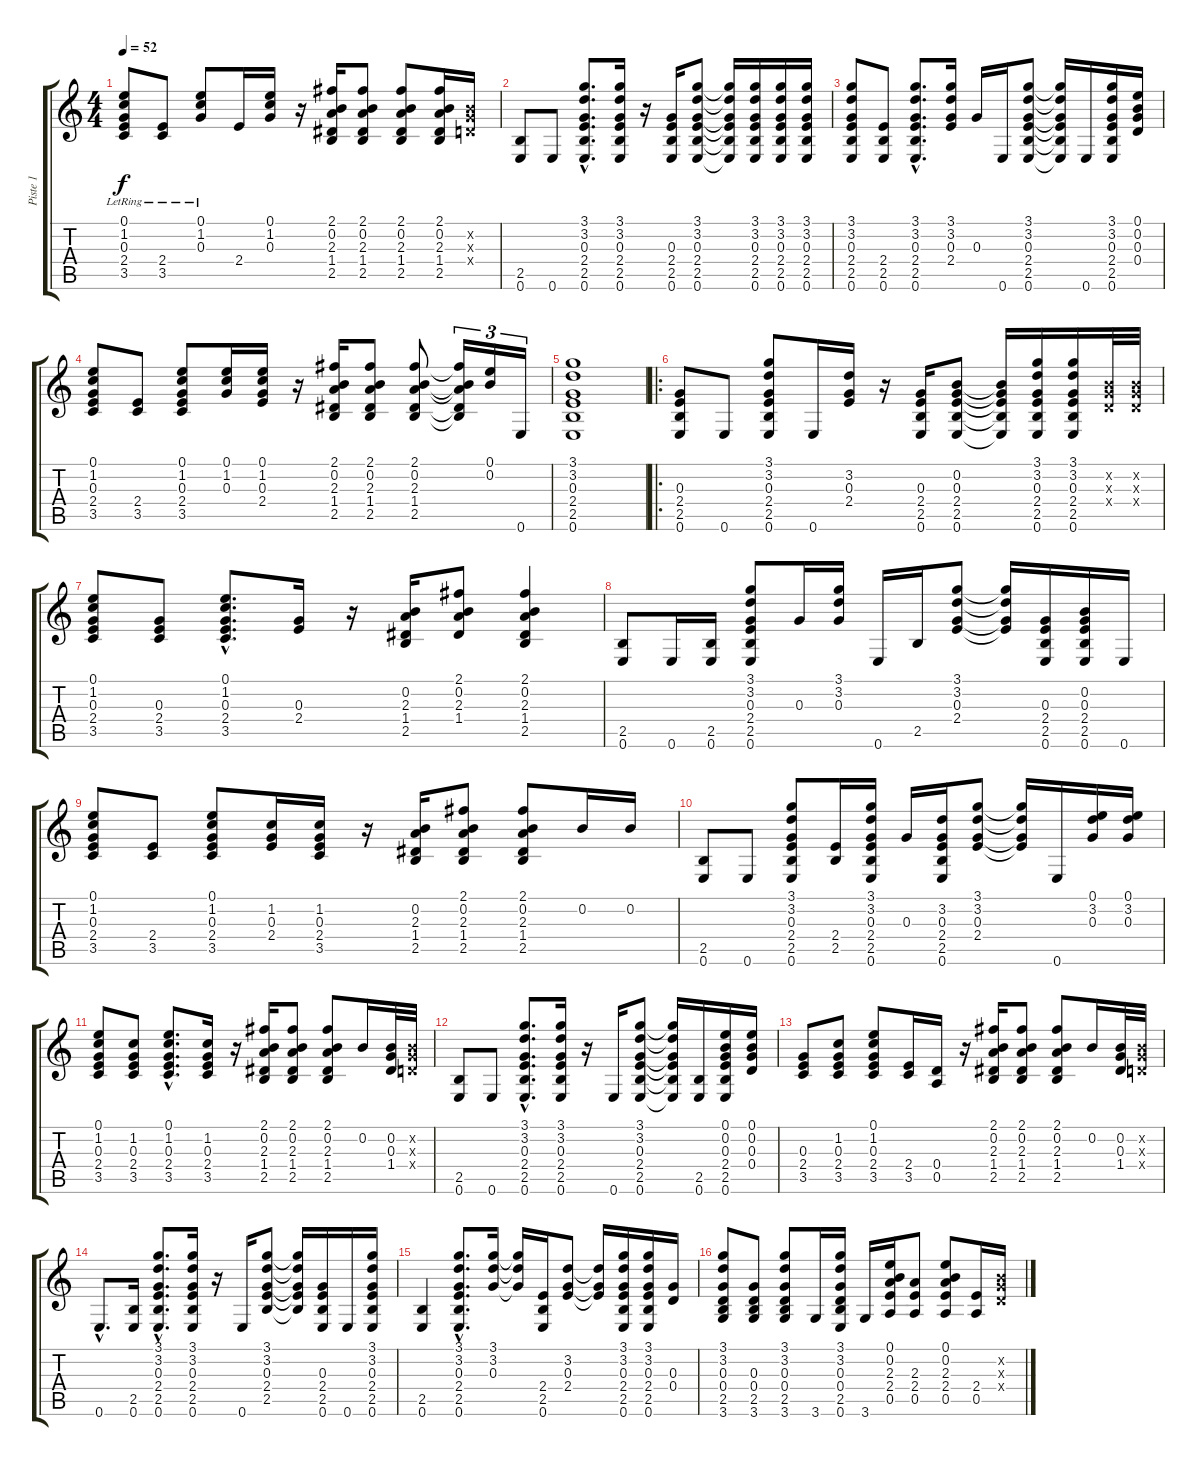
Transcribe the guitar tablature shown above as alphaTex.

\track ("Piste 1" "Piste 1") {instrument acousticguitarsteel}
\staff {score tabs}
\tuning (E4 B3 G3 D3 A2 E2) {hide}
\ts (4 4)
\tempo 52
\clef g2
\ks c
(0.1{lr} 1.2{lr} 0.3{lr} 2.4{lr} 3.5{lr}).8{dy f instrument acousticguitarsteel} (2.4{lr} 3.5{lr}).8 (0.1{lr} 1.2{lr} 0.3{lr}).8 2.4.16 (0.1 1.2 0.3).16 r.16 (2.1 0.2 2.3 1.4 2.5).16 (2.1 0.2 2.3 1.4 2.5).8 (2.1 0.2 2.3 1.4 2.5).8 (2.1 0.2 2.3 1.4 2.5).16 (0.2{x} 0.3{x} 0.4{x}).16 |
(2.5 0.6).8 0.6.8 (3.1{hac} 3.2{hac} 0.3{hac} 2.4{hac} 2.5{hac} 0.6{hac}).8{d} (3.1 3.2 0.3 2.4 2.5 0.6).16 r.16 (0.3 2.4 2.5 0.6).16 (3.1 3.2 0.3 2.4 2.5 0.6).8 (3.1{t} 3.2{t} 0.3{t} 2.4{t} 2.5{t} 0.6{t}).16 (3.1 3.2 0.3 2.4 2.5 0.6).16 (3.1 3.2 0.3 2.4 2.5 0.6).16 (3.1 3.2 0.3 2.4 2.5 0.6).16 |
(3.1 3.2 0.3 2.4 2.5 0.6).8 (2.4 2.5 0.6).8 (3.1{hac} 3.2{hac} 0.3{hac} 2.4{hac} 2.5{hac} 0.6{hac}).8{d} (3.1 3.2 0.3 2.4).16 0.3.16 0.6.16 (3.1 3.2 0.3 2.4 2.5 0.6).8 (3.1{t} 3.2{t} 0.3{t} 2.4{t} 2.5{t} 0.6{t}).16 0.6.16 (3.1 3.2 0.3 2.4 2.5 0.6).16 (0.1 0.2 0.3 0.4).16 |
(0.1 1.2 0.3 2.4 3.5).8 (2.4 3.5).8 (0.1 1.2 0.3 2.4 3.5).8 (0.1 1.2 0.3).16 (0.1 1.2 0.3 2.4).16 r.16 (2.1 0.2 2.3 1.4 2.5).16 (2.1 0.2 2.3 1.4 2.5).8 (2.1 0.2 2.3 1.4 2.5).8 (2.1{t} 0.2{t} 2.3{t} 1.4{t} 2.5{t}).16{tu (3 2)} (0.1 0.2).16{tu (3 2)} 0.6.16{tu (3 2)} |
(3.1 3.2 0.3 2.4 2.5 0.6).1 |
\ro
(0.3 2.4 2.5 0.6).8 0.6.8 (3.1 3.2 0.3 2.4 2.5 0.6).8 0.6.16 (3.2 0.3 2.4).16 r.16 (0.3 2.4 2.5 0.6).16 (0.2 0.3 2.4 2.5 0.6).8 (0.2{t} 0.3{t} 2.4{t} 2.5{t} 0.6{t}).16 (3.1 3.2 0.3 2.4 2.5 0.6).16 (3.1 3.2 0.3 2.4 2.5 0.6).16 (0.2{x} 0.3{x} 0.4{x}).32 (0.2{x} 0.3{x} 0.4{x}).32 |
(0.1 1.2 0.3 2.4 3.5).8 (0.3 2.4 3.5).8 (0.1{hac} 1.2{hac} 0.3{hac} 2.4{hac} 3.5{hac}).8{d} (0.3 2.4).16 r.16 (0.2 2.3 1.4 2.5).16 (2.1 0.2 2.3 1.4).8 (2.1 0.2 2.3 1.4 2.5).4 |
(2.5 0.6).8 0.6.16 (2.5 0.6).16 (3.1 3.2 0.3 2.4 2.5 0.6).8 0.3.16 (3.1 3.2 0.3).16 0.6.16 2.5.16 (3.1 3.2 0.3 2.4).8 (3.1{t} 3.2{t} 0.3{t} 2.4{t}).16 (0.3 2.4 2.5 0.6).16 (0.2 0.3 2.4 2.5 0.6).16 0.6.16 |
(0.1 1.2 0.3 2.4 3.5).8 (2.4 3.5).8 (0.1 1.2 0.3 2.4 3.5).8 (1.2 0.3 2.4).16 (1.2 0.3 2.4 3.5).16 r.16 (0.2 2.3 1.4 2.5).16 (2.1 0.2 2.3 1.4 2.5).8 (2.1 0.2 2.3 1.4 2.5).8 0.2.16 0.2.16 |
(2.5 0.6).8 0.6.8 (3.1 3.2 0.3 2.4 2.5 0.6).8 (2.4 2.5).16 (3.1 3.2 0.3 2.4 2.5 0.6).16 0.3.16 (3.2 0.3 2.4 2.5 0.6).16 (3.1 3.2 0.3 2.4).8 (3.1{t} 3.2{t} 0.3{t} 2.4{t}).16 0.6.16 (0.1 3.2 0.3).16 (0.1 3.2 0.3).16 |
(0.1 1.2 0.3 2.4 3.5).8 (1.2 0.3 2.4 3.5).8 (0.1{hac} 1.2{hac} 0.3{hac} 2.4{hac} 3.5{hac}).8{d} (1.2 0.3 2.4 3.5).16 r.16 (2.1 0.2 2.3 1.4 2.5).16 (2.1 0.2 2.3 1.4 2.5).8 (2.1 0.2 2.3 1.4 2.5).8 0.2.16 (0.2 0.3 1.4).32 (0.2{x} 0.3{x} 0.4{x}).32 |
(2.5 0.6).8 0.6.8 (3.1{hac} 3.2{hac} 0.3{hac} 2.4{hac} 2.5{hac} 0.6{hac}).8{d} (3.1 3.2 0.3 2.4 2.5 0.6).16 r.16 0.6.16 (3.1 3.2 0.3 2.4 2.5 0.6).8 (3.1{t} 3.2{t} 0.3{t} 2.4{t} 2.5{t} 0.6{t}).16 (2.5 0.6).16 (0.1 0.2 0.3 2.4 2.5 0.6).16 (0.1 0.2 0.3 0.4).16 |
(0.3 2.4 3.5).8 (1.2 0.3 2.4 3.5).8 (0.1 1.2 0.3 2.4 3.5).8 (2.4 3.5).16 (0.4 0.5).16 r.16 (2.1 0.2 2.3 1.4 2.5).16 (2.1 0.2 2.3 1.4 2.5).8 (2.1 0.2 2.3 1.4 2.5).8 0.2.16 (0.2 0.3 1.4).32 (0.2{x} 0.3{x} 0.4{x}).32 |
0.6{hac}.8{d} (2.5 0.6).16 (3.1{hac} 3.2{hac} 0.3{hac} 2.4{hac} 2.5{hac} 0.6{hac}).8{d} (3.1 3.2 0.3 2.4 2.5 0.6).16 r.16 0.6.16 (3.1 3.2 0.3 2.4 2.5).8 (3.1{t} 3.2{t} 0.3{t} 2.4{t} 2.5{t}).16 (0.3 2.4 2.5 0.6).16 0.6.16 (3.1 3.2 0.3 2.4 2.5 0.6).16 |
(2.5 0.6).4 (3.1{hac} 3.2{hac} 0.3{hac} 2.4{hac} 2.5{hac} 0.6{hac}).8{d} (3.1 3.2 0.3).16 (3.1{t} 3.2{t} 0.3{t}).16 (2.4 2.5 0.6).16 (3.2 0.3 2.4).8 (3.2{t} 0.3{t} 2.4{t}).16 (3.1 3.2 0.3 2.4 2.5 0.6).16 (3.1 3.2 0.3 2.4 2.5 0.6).16 (0.3 0.4).16 |
(3.1 3.2 0.3 0.4 2.5 3.6).8 (0.3 0.4 2.5 3.6).8 (3.1 3.2 0.3 0.4 2.5 3.6).8 3.6.16 (3.1 3.2 0.3 0.4 2.5 0.6).16 3.6.16 (0.1 0.2 2.3 2.4 0.5).16 (2.3 2.4 0.5).8 (0.1 0.2 2.3 2.4 0.5).8 (2.4 0.5).16 (0.2{x} 0.3{x} 0.4{x}).16
